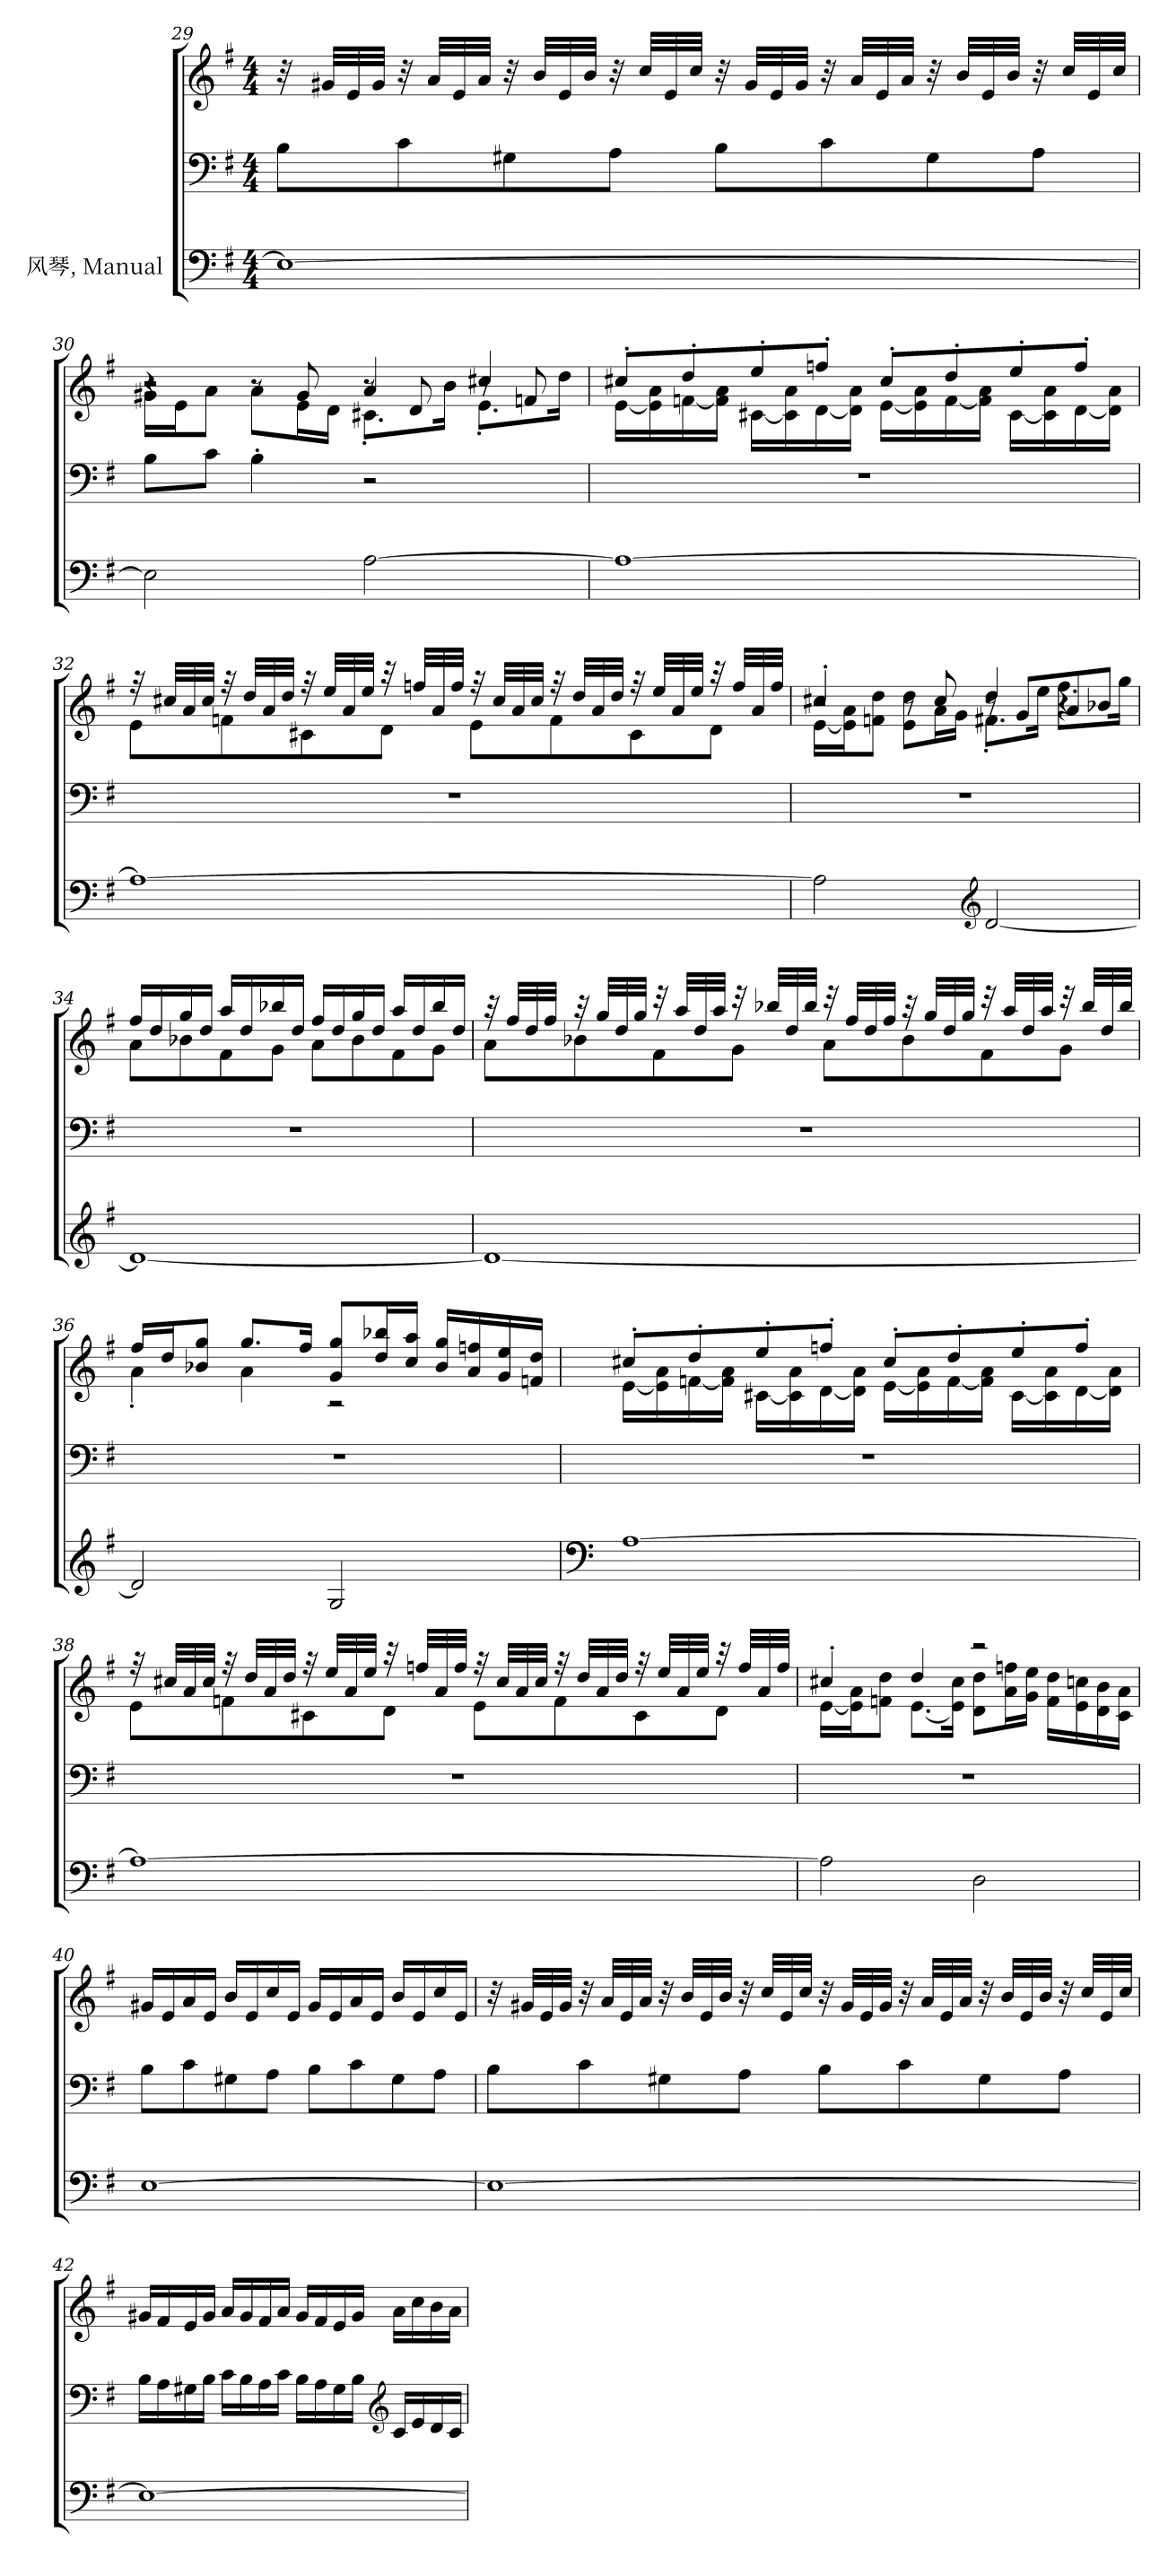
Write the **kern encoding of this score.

**kern	**kern	**kern
*part1	*part1	*part1
*staff3	*staff2	*staff1
*I"风琴, Manual	*	*
!!LO:LB:g=z
*clefF4	*clefF4	*clefG2
*k[f#]	*k[f#]	*k[f#]
*M4/4	*M4/4	*M4/4
*MM65	*MM65	*MM65
=29	=29	=29
1E_	8B\L	32r
.	.	32g#X/LLL
.	.	32e/
.	.	32g#/JJJ
.	8c\	32r
.	.	32a/LLL
.	.	32e/
.	.	32a/JJJ
.	8G#X\	32r
.	.	32b/LLL
.	.	32e/
.	.	32b/JJJ
.	8A\J	32r
.	.	32cc/LLL
.	.	32e/
.	.	32cc/JJJ
.	8B\L	32r
.	.	32g#/LLL
.	.	32e/
.	.	32g#/JJJ
.	8c\	32r
.	.	32a/LLL
.	.	32e/
.	.	32a/JJJ
.	8G#\	32r
.	.	32b/LLL
.	.	32e/
.	.	32b/JJJ
.	8A\J	32r
.	.	32cc/LLL
.	.	32e/
.	.	32cc/JJJ
!!LO:PB:g=z
=30	=30	=30
*	*	*^
*	*	*	*^
2E\]	8B\L	4r	16g#X\LL	2r
.	.	.	16e\J	.
.	8c\J	.	8a\J	.
.	4B'\	8r	8a\L	.
.	.	8g#/	16e\L	.
.	.	.	16d\JJ	.
[2A\	2r	4a/	8.c#X'\L	8r
.	.	.	.	8d/
.	.	.	16b\Jk	.
.	.	4cc#X/	8.e'\L	8r
.	.	.	.	8fn/
.	.	.	16dd\Jk	.
*	*	*	*v	*v
=31	=31	=31	=31
1A_	1r	8cc#X'/L	[16e\LL
.	.	.	16e\] 16a\
.	.	8dd'/	[16fn\
.	.	.	16f\] 16a\JJ
.	.	8ee'/	[16c#X\LL
.	.	.	16c#\] 16a\
.	.	8ffn'/J	[16d\
.	.	.	16d\] 16a\JJ
.	.	8cc#'/L	[16e\LL
.	.	.	16e\] 16a\
.	.	8dd'/	[16f\
.	.	.	16f\] 16a\JJ
.	.	8ee'/	[16c#\LL
.	.	.	16c#\] 16a\
.	.	8ff'/J	[16d\
.	.	.	16d\] 16a\JJ
!!LO:LB:g=z	!!
=32	=32	=32	=32
1A_	1r	32r	8e\L
.	.	32cc#X/LLL	.
.	.	32a/	.
.	.	32cc#/JJJ	.
.	.	32r	8fn\
.	.	32dd/LLL	.
.	.	32a/	.
.	.	32dd/JJJ	.
.	.	32r	8c#X\
.	.	32ee/LLL	.
.	.	32a/	.
.	.	32ee/JJJ	.
.	.	32r	8d\J
.	.	32ffn/LLL	.
.	.	32a/	.
.	.	32ff/JJJ	.
.	.	32r	8e\L
.	.	32cc#/LLL	.
.	.	32a/	.
.	.	32cc#/JJJ	.
.	.	32r	8f\
.	.	32dd/LLL	.
.	.	32a/	.
.	.	32dd/JJJ	.
.	.	32r	8c#\
.	.	32ee/LLL	.
.	.	32a/	.
.	.	32ee/JJJ	.
.	.	32r	8d\J
.	.	32ff/LLL	.
.	.	32a/	.
.	.	32ff/JJJ	.
!!LO:LB:g=z
=33	=33	=33	=33
*	*	*	*^
2A\]	1r	4cc#X'/	[16e\LL	2r
.	.	.	16e\] 16a\J	.
.	.	.	8fn\ 8dd\J	.
.	.	8r	8e\ 8dd\L	.
.	.	8cc#/	16a\L	.
.	.	.	16g\JJ	.
*clefG2	*	*	*	*
[2d/	.	4dd/	8.f#X'\L	8r
.	.	.	.	8g/L
.	.	.	16ee\Jk	.
.	.	4r	8.ff#\L	8a/
.	.	.	.	8b-X/J
.	.	.	16gg\Jk	.
*	*	*	*v	*v
=34	=34	=34	=34
1d_	1r	16ff#/LL	8a\L
.	.	16dd/	.
.	.	16gg/	8b-X\
.	.	16dd/JJ	.
.	.	16aa/LL	8f#\
.	.	16dd/	.
.	.	16bb-X/	8g\J
.	.	16dd/JJ	.
.	.	16ff#/LL	8a\L
.	.	16dd/	.
.	.	16gg/	8b-\
.	.	16dd/JJ	.
.	.	16aa/LL	8f#\
.	.	16dd/	.
.	.	16bb-/	8g\J
.	.	16dd/JJ	.
!!LO:LB:g=z	!!
=35	=35	=35	=35
1d_	1r	32r	8a\L
.	.	32ff#/LLL	.
.	.	32dd/	.
.	.	32ff#/JJJ	.
.	.	32r	8b-X\
.	.	32gg/LLL	.
.	.	32dd/	.
.	.	32gg/JJJ	.
.	.	32r	8f#\
.	.	32aa/LLL	.
.	.	32dd/	.
.	.	32aa/JJJ	.
.	.	32r	8g\J
.	.	32bb-X/LLL	.
.	.	32dd/	.
.	.	32bb-/JJJ	.
.	.	32r	8a\L
.	.	32ff#/LLL	.
.	.	32dd/	.
.	.	32ff#/JJJ	.
.	.	32r	8b-\
.	.	32gg/LLL	.
.	.	32dd/	.
.	.	32gg/JJJ	.
.	.	32r	8f#\
.	.	32aa/LLL	.
.	.	32dd/	.
.	.	32aa/JJJ	.
.	.	32r	8g\J
.	.	32bb-/LLL	.
.	.	32dd/	.
.	.	32bb-/JJJ	.
!!LO:PB:g=z	!!
=36	=36	=36	=36
2d/]	1r	16ff#/LL	4a'\
.	.	16dd/J	.
.	.	8b-X/ 8gg/J	.
.	.	8.gg/L	4a\
.	.	16ff#/Jk	.
2G/	.	8g/ 8gg/L	2r
.	.	16dd/ 16bb-X/L	.
.	.	16cc/ 16aa/JJ	.
.	.	16b-/ 16gg/LL	.
.	.	16a/ 16ffn/	.
.	.	16g/ 16ee/	.
.	.	16fn/ 16dd/JJ	.
=37	=37	=37	=37
*clefF4	*	*	*
[1A	1r	8cc#X'/L	[16e\LL
.	.	.	16e\] 16a\
.	.	8dd'/	[16fn\
.	.	.	16f\] 16a\JJ
.	.	8ee'/	[16c#X\LL
.	.	.	16c#\] 16a\
.	.	8ffn'/J	[16d\
.	.	.	16d\] 16a\JJ
.	.	8cc#'/L	[16e\LL
.	.	.	16e\] 16a\
.	.	8dd'/	[16f\
.	.	.	16f\] 16a\JJ
.	.	8ee'/	[16c#\LL
.	.	.	16c#\] 16a\
.	.	8ff'/J	[16d\
.	.	.	16d\] 16a\JJ
!!LO:LB:g=z	!!
=38	=38	=38	=38
1A_	1r	32r	8e\L
.	.	32cc#X/LLL	.
.	.	32a/	.
.	.	32cc#/JJJ	.
.	.	32r	8fn\
.	.	32dd/LLL	.
.	.	32a/	.
.	.	32dd/JJJ	.
.	.	32r	8c#X\
.	.	32ee/LLL	.
.	.	32a/	.
.	.	32ee/JJJ	.
.	.	32r	8d\J
.	.	32ffn/LLL	.
.	.	32a/	.
.	.	32ff/JJJ	.
.	.	32r	8e\L
.	.	32cc#/LLL	.
.	.	32a/	.
.	.	32cc#/JJJ	.
.	.	32r	8f\
.	.	32dd/LLL	.
.	.	32a/	.
.	.	32dd/JJJ	.
.	.	32r	8c#\
.	.	32ee/LLL	.
.	.	32a/	.
.	.	32ee/JJJ	.
.	.	32r	8d\J
.	.	32ff/LLL	.
.	.	32a/	.
.	.	32ff/JJJ	.
!!LO:LB:g=z	!!
=39	=39	=39	=39
2A\]	1r	4cc#X'/	[16e\LL
.	.	.	16e\] 16a\J
.	.	.	8fn\ 8dd\J
.	.	4dd/	[8.e\L
.	.	.	16e\] 16cc#\Jk
2D\	.	2r	8d\ 8dd\L
.	.	.	16a\ 16ffn\L
.	.	.	16g\ 16ee\JJ
.	.	.	16f\ 16dd\LL
.	.	.	16e\ 16ccn\
.	.	.	16d\ 16b\
.	.	.	16c\ 16a\JJ
*	*	*v	*v
=40	=40	=40
[1E	8B\L	16g#X/LL
.	.	16e/
.	8c\	16a/
.	.	16e/JJ
.	8G#X\	16b/LL
.	.	16e/
.	8A\J	16cc/
.	.	16e/JJ
.	8B\L	16g#/LL
.	.	16e/
.	8c\	16a/
.	.	16e/JJ
.	8G#\	16b/LL
.	.	16e/
.	8A\J	16cc/
.	.	16e/JJ
!!LO:LB:g=z
=41	=41	=41
1E_	8B\L	32r
.	.	32g#X/LLL
.	.	32e/
.	.	32g#/JJJ
.	8c\	32r
.	.	32a/LLL
.	.	32e/
.	.	32a/JJJ
.	8G#X\	32r
.	.	32b/LLL
.	.	32e/
.	.	32b/JJJ
.	8A\J	32r
.	.	32cc/LLL
.	.	32e/
.	.	32cc/JJJ
.	8B\L	32r
.	.	32g#/LLL
.	.	32e/
.	.	32g#/JJJ
.	8c\	32r
.	.	32a/LLL
.	.	32e/
.	.	32a/JJJ
.	8G#\	32r
.	.	32b/LLL
.	.	32e/
.	.	32b/JJJ
.	8A\J	32r
.	.	32cc/LLL
.	.	32e/
.	.	32cc/JJJ
!!LO:PB:g=z
=42	=42	=42
1E_	16B\LL	16g#X/LL
.	16A\	16f#/
.	16G#X\	16e/
.	16B\JJ	16g#/JJ
.	16c\LL	16a/LL
.	16B\	16g#/
.	16A\	16f#/
.	16c\JJ	16a/JJ
.	16B\LL	16g#/LL
.	16A\	16f#/
.	16G#\	16e/
.	16B\JJ	16g#/JJ
*	*clefG2	*
.	16c/LL	16a\LL
.	16e/	16cc\
.	16d/	16b\
.	16c/JJ	16a\JJ
=	=	=
*-	*-	*-
